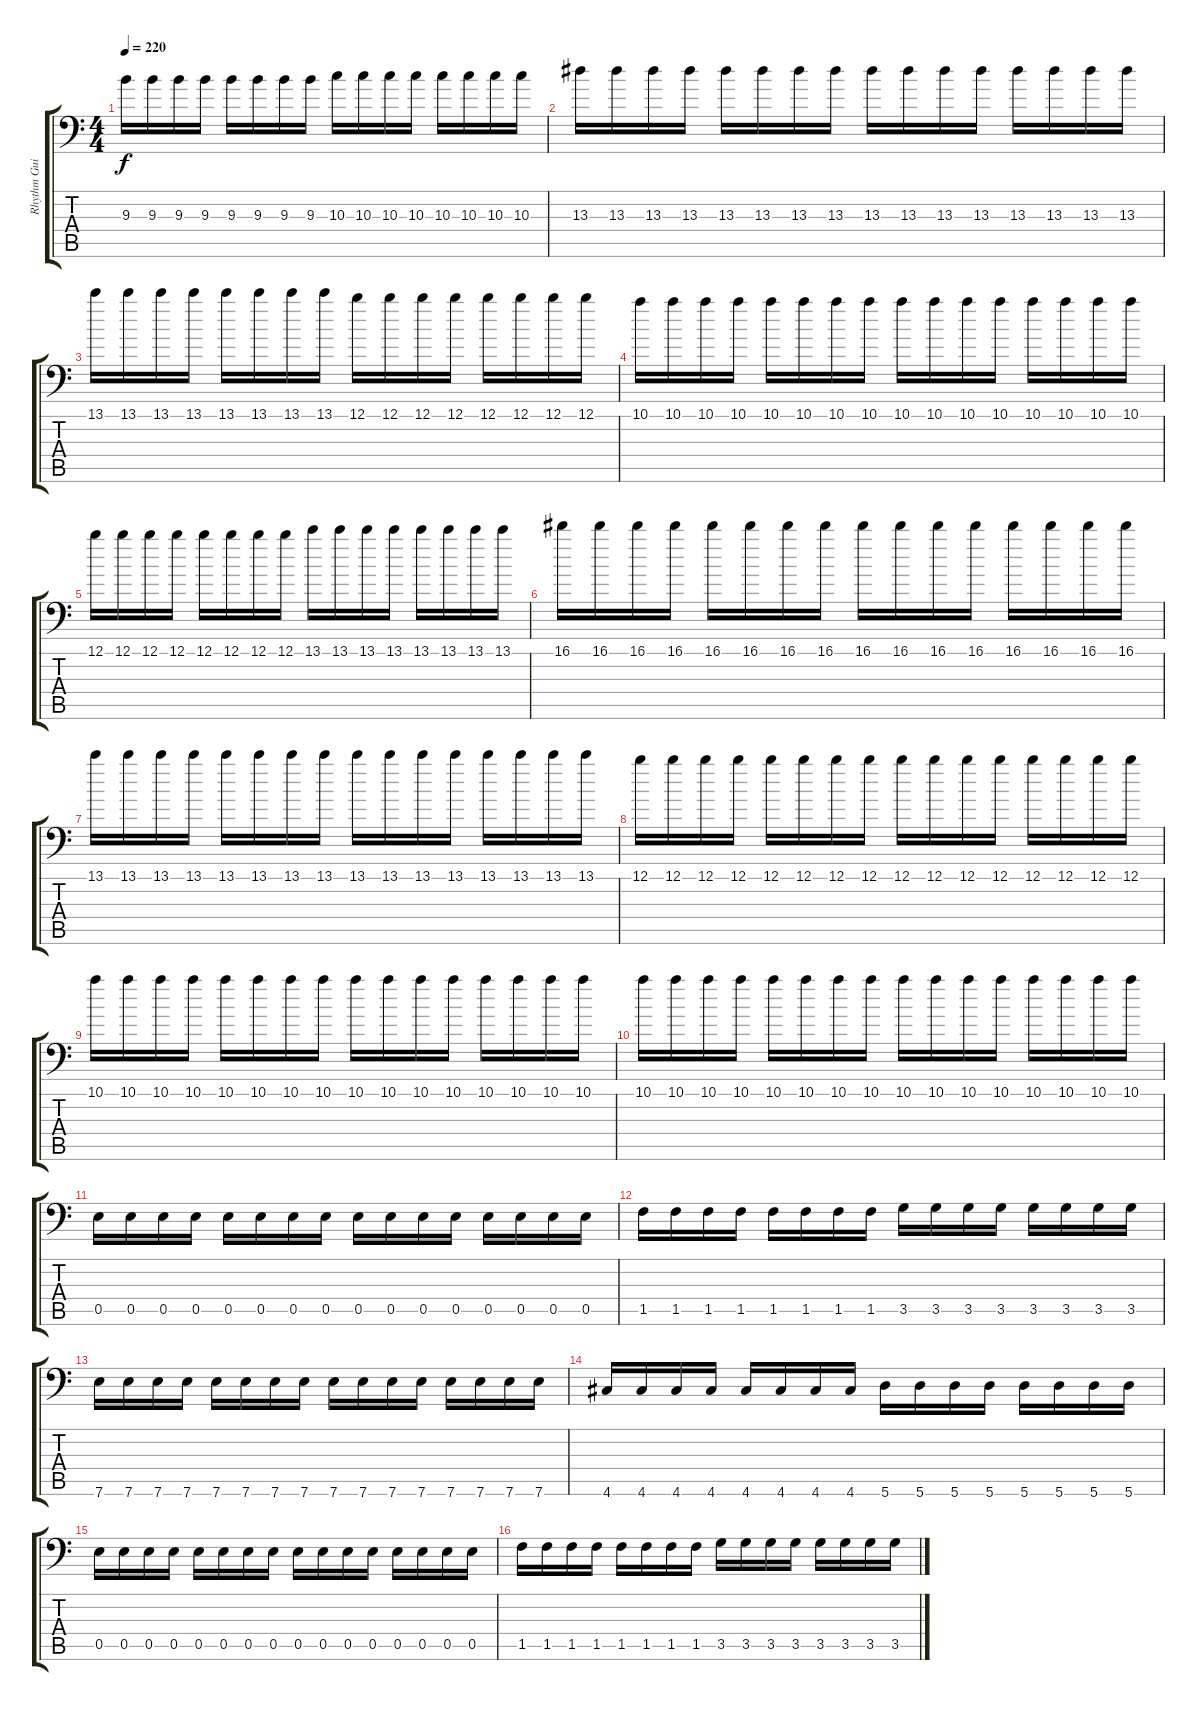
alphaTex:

\track ("Rhythm Guitar 1" "Rhythm Gui") {instrument overdrivenguitar}
\staff {score tabs}
\tuning (B3 Gb3 D3 A2 E2 A1) {hide}
\ts (4 4)
\tempo 220
\clef f4
\ks c
9.3.16{dy f} 9.3.16 9.3.16 9.3.16 9.3.16 9.3.16 9.3.16 9.3.16 10.3.16 10.3.16 10.3.16 10.3.16 10.3.16 10.3.16 10.3.16 10.3.16 |
13.3.16 13.3.16 13.3.16 13.3.16 13.3.16 13.3.16 13.3.16 13.3.16 13.3.16 13.3.16 13.3.16 13.3.16 13.3.16 13.3.16 13.3.16 13.3.16 |
13.1.16 13.1.16 13.1.16 13.1.16 13.1.16 13.1.16 13.1.16 13.1.16 12.1.16 12.1.16 12.1.16 12.1.16 12.1.16 12.1.16 12.1.16 12.1.16 |
10.1.16 10.1.16 10.1.16 10.1.16 10.1.16 10.1.16 10.1.16 10.1.16 10.1.16 10.1.16 10.1.16 10.1.16 10.1.16 10.1.16 10.1.16 10.1.16 |
12.1.16 12.1.16 12.1.16 12.1.16 12.1.16 12.1.16 12.1.16 12.1.16 13.1.16 13.1.16 13.1.16 13.1.16 13.1.16 13.1.16 13.1.16 13.1.16 |
16.1.16 16.1.16 16.1.16 16.1.16 16.1.16 16.1.16 16.1.16 16.1.16 16.1.16 16.1.16 16.1.16 16.1.16 16.1.16 16.1.16 16.1.16 16.1.16 |
13.1.16 13.1.16 13.1.16 13.1.16 13.1.16 13.1.16 13.1.16 13.1.16 13.1.16 13.1.16 13.1.16 13.1.16 13.1.16 13.1.16 13.1.16 13.1.16 |
12.1.16 12.1.16 12.1.16 12.1.16 12.1.16 12.1.16 12.1.16 12.1.16 12.1.16 12.1.16 12.1.16 12.1.16 12.1.16 12.1.16 12.1.16 12.1.16 |
10.1.16 10.1.16 10.1.16 10.1.16 10.1.16 10.1.16 10.1.16 10.1.16 10.1.16 10.1.16 10.1.16 10.1.16 10.1.16 10.1.16 10.1.16 10.1.16 |
10.1.16 10.1.16 10.1.16 10.1.16 10.1.16 10.1.16 10.1.16 10.1.16 10.1.16 10.1.16 10.1.16 10.1.16 10.1.16 10.1.16 10.1.16 10.1.16 |
0.5.16 0.5.16 0.5.16 0.5.16 0.5.16 0.5.16 0.5.16 0.5.16 0.5.16 0.5.16 0.5.16 0.5.16 0.5.16 0.5.16 0.5.16 0.5.16 |
1.5.16 1.5.16 1.5.16 1.5.16 1.5.16 1.5.16 1.5.16 1.5.16 3.5.16 3.5.16 3.5.16 3.5.16 3.5.16 3.5.16 3.5.16 3.5.16 |
7.6.16 7.6.16 7.6.16 7.6.16 7.6.16 7.6.16 7.6.16 7.6.16 7.6.16 7.6.16 7.6.16 7.6.16 7.6.16 7.6.16 7.6.16 7.6.16 |
4.6.16 4.6.16 4.6.16 4.6.16 4.6.16 4.6.16 4.6.16 4.6.16 5.6.16 5.6.16 5.6.16 5.6.16 5.6.16 5.6.16 5.6.16 5.6.16 |
0.5.16 0.5.16 0.5.16 0.5.16 0.5.16 0.5.16 0.5.16 0.5.16 0.5.16 0.5.16 0.5.16 0.5.16 0.5.16 0.5.16 0.5.16 0.5.16 |
1.5.16 1.5.16 1.5.16 1.5.16 1.5.16 1.5.16 1.5.16 1.5.16 3.5.16 3.5.16 3.5.16 3.5.16 3.5.16 3.5.16 3.5.16 3.5.16
